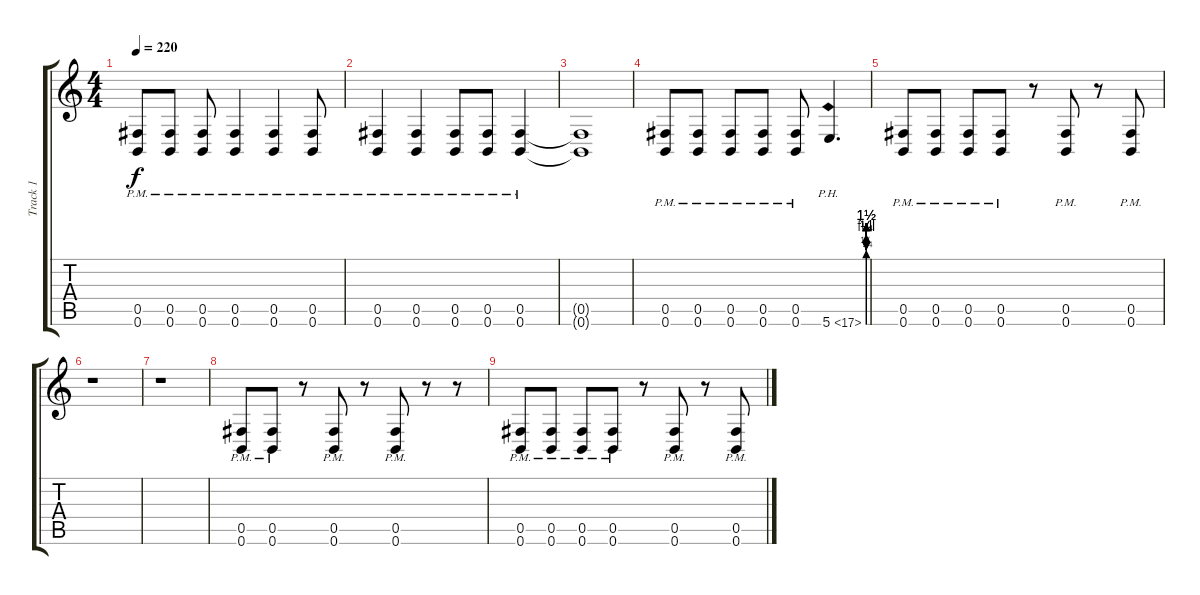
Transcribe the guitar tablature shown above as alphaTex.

\track ("Track 1" "Track 1") {instrument distortionguitar}
\staff {score tabs}
\tuning (Db4 Ab3 E3 B2 Gb2 B1) {hide}
\ts (4 4)
\tempo 220
\clef g2
\ks c
(0.5{pm} 0.6{pm}).8{dy f} (0.5{pm} 0.6{pm}).8 (0.5{pm} 0.6{pm}).8 (0.5{pm} 0.6{pm}).4 (0.5{pm} 0.6{pm}).4 (0.5{pm} 0.6{pm}).8 |
(0.5{pm} 0.6{pm}).4 (0.5{pm} 0.6{pm}).4 (0.5{pm} 0.6{pm}).8 (0.5{pm} 0.6{pm}).8 (0.5{pm} 0.6{pm}).4 |
(0.5{t} 0.6{t}).1 |
(0.5{pm} 0.6{pm}).8 (0.5{pm} 0.6{pm}).8 (0.5{pm} 0.6{pm}).8 (0.5{pm} 0.6{pm}).8 (0.5{pm} 0.6{pm}).8 5.6{be (custom 0 0 15 1 24 6 30 1 38 6 45 1 50 6 55 1 60 4) ph 12}.4{d} |
(0.5{pm} 0.6{pm}).8 (0.5{pm} 0.6{pm}).8 (0.5{pm} 0.6{pm}).8 (0.5{pm} 0.6{pm}).8 r.8 (0.5{pm} 0.6{pm}).8 r.8 (0.5{pm} 0.6{pm}).8 |
r.1 |
r.1 |
(0.5{pm} 0.6{pm}).8 (0.5{pm} 0.6{pm}).8 r.8 (0.5{pm} 0.6{pm}).8 r.8 (0.5{pm} 0.6{pm}).8 r.8 r.8 |
(0.5{pm} 0.6{pm}).8 (0.5{pm} 0.6{pm}).8 (0.5{pm} 0.6{pm}).8 (0.5{pm} 0.6{pm}).8 r.8 (0.5{pm} 0.6{pm}).8 r.8 (0.5{pm} 0.6{pm}).8
